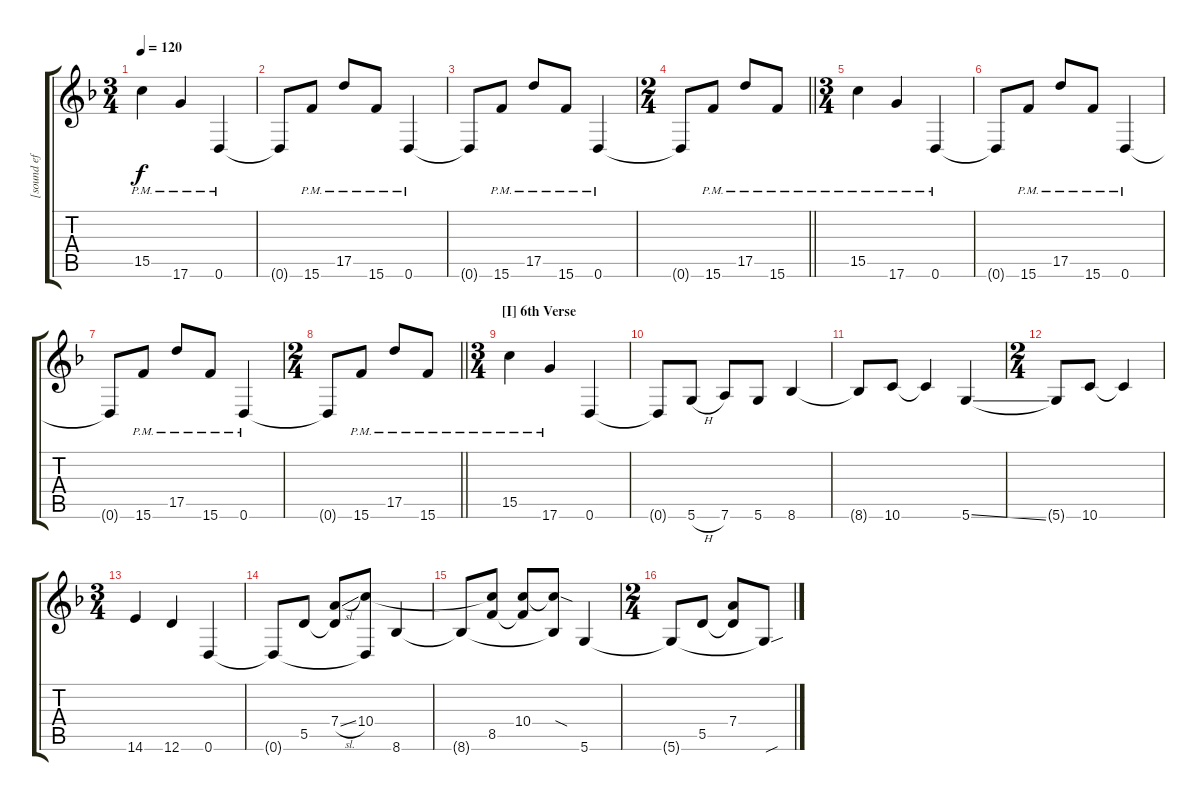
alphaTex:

\track (" [sound effects]" " [sound ef") {instrument electricguitarclean}
\staff {score tabs}
\tuning (E4 B3 G3 D3 A2 D2) {hide}
\ts (3 4)
\tempo 120
\clef g2
\ks dminor
15.5{pm}.4{dy f} 17.6{pm}.4 0.6{pm}.4 |
0.6{t}.8 15.6{pm}.8 17.5{pm}.8 15.6{pm}.8 0.6{pm}.4 |
0.6{t}.8 15.6{pm}.8 17.5{pm}.8 15.6{pm}.8 0.6{pm}.4 |
\ts (2 4)
\barLineRight lightlight
0.6{t}.8 15.6{pm}.8 17.5{pm}.8 15.6{pm}.8 |
\ts (3 4)
15.5{pm}.4{balance 16} 17.6{pm}.4 0.6{pm}.4 |
0.6{t}.8 15.6{pm}.8 17.5{pm}.8 15.6{pm}.8 0.6{pm}.4 |
0.6{t}.8 15.6{pm}.8 17.5{pm}.8 15.6{pm}.8 0.6{pm}.4 |
\ts (2 4)
\barLineRight lightlight
0.6{t}.8 15.6{pm}.8 17.5{pm}.8 15.6{pm}.8 |
\ts (3 4)
\section ("" "[I] 6th Verse")
15.5{pm}.4{balance 8} 17.6{pm}.4 0.6.4{instrument electricguitarclean} |
0.6{t}.8 5.6{h}.8 7.6.8 5.6.8 8.6.4 |
8.6{t}.8 10.6.8 10.6{t}.4 5.6{ss}.4 |
\ts (2 4)
5.6{t}.8 10.6.8 10.6{t}.4 |
\ts (3 4)
14.6.4 12.6.4 0.6.4 |
0.6{t}.8 5.5.8 (7.4{sl} 5.5{t}).8 (10.4 0.6{t}).8 8.6.4 |
8.6{t}.8 (10.4{t} 8.5).8 (10.4 8.5{t}).8 (10.4{sod t} 8.6{t}).8 5.6.4 |
\ts (2 4)
5.6{t}.8 5.5.8 (7.4 5.5{t}).8 5.6{sou t}.8
